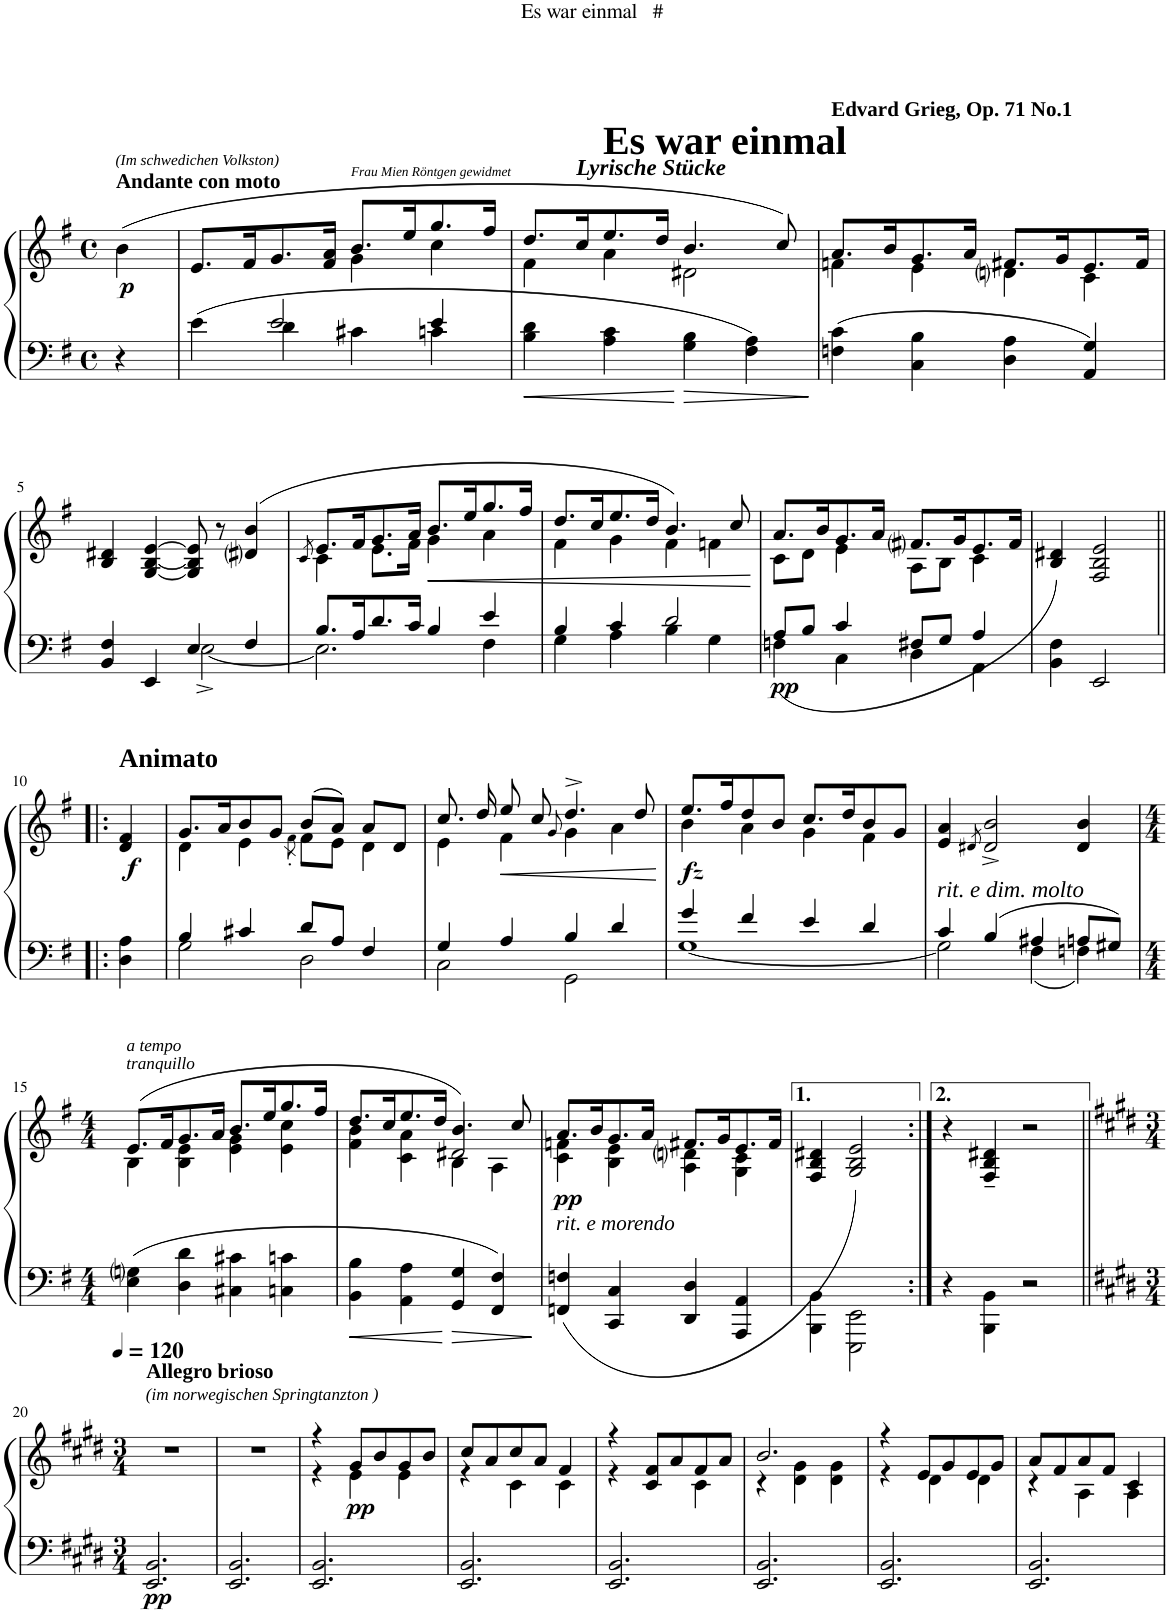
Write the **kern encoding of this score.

**kern	**kern	**dynam
*part1	*part1	*part1
*staff2	*staff1	*staff1/2
*I"Midi_1	*	*
*clefF4	*clefG2	*
*k[f#]	*k[f#]	*
*G:	*G:	*
*M4/4	*M4/4	*
*met(c)	*met(c)	*
=1	=1	=1
!	!LO:TX:a:B:t=Andante con moto	!
!	!LO:TX:a:i:t=(Im schwedichen Volkston)	!
!	!	!LO:DY:b
4r	(4b\	p
=2	=2	=2
*^	*^	*
4e\	4ryy	8.e/L	2ryy	.
.	.	16f#/K	.	.
2e/	4d\	8.g/	.	.
.	.	16f#/ 16a/Jk	.	.
!	!	!LO:TX:a:i:t=Frau Mien Röntgen gewidmet	!	!
.	4c#X\	8.b/L	4g\	.
.	.	16ee/K	.	.
4e/	4cn\	8.gg/	4cc\	.
.	.	16ff#/Jk	.	.
*v	*v	*	*	*
=3	=3	=3	=3
4B\ 4d\	8.dd/L	4f#\	.
!	!LO:TX:a:Bi:t=Lyrische Stücke	!	!
.	16cc/K	.	.
!	!LO:TX:a:B:t=Es war einmal	!	!
4A\ 4c\	8.ee/	4a\	.
.	16dd/Jk	.	.
4G\ 4B\	4.b/	2d#X\	.
4F#\ 4A\	.	.	.
.	8cc/)	.	.
=4	=4	=4	=4
!	!LO:TX:a:B:t=Edvard Grieg, Op. 71 No.1	!	!
4Fn\ 4c\	8.a/L	4fn\	.
.	16b/K	.	.
4C\ 4B\	8.g/	4e\	.
.	16a/Jk	.	.
4D\ 4A\	8.f#X/L	4dni\	.
.	16g/K	.	.
4AA/ 4G/	8.e/	4c\	.
.	16f#/Jk	.	.
*	*v	*v	*
!!LO:LB:g=z
=5	=5	=5
*^	*	*
4BB/ 4F#/	2ryy	4B/ 4d#X/	.
4EE/	.	[4G/ [4B/ [4e/	.
4E/	[2E^\	8G/] 8B/] 8e/]	.
.	.	8r	.
4F#/	.	(4d#i/ 4b/	.
=6	=6	=6	=6
.	.	8qc/	.
*	*	*^	*
8.B/L	2.E\]	8.e/L	4c\	.
16A/K	.	16f#/K	.	.
8.d/	.	8.g/	8.e\L	.
16c/Jk	.	16a/Jk	16f#\Jk	.
!	!	!	!	!LO:HP:b
4B/	.	8.b/L	4g\	<
.	.	16ee/K	.	.
4e/	4F#\	8.gg/	4a\	.
.	.	16ff#/Jk	.	.
=7	=7	=7	=7	=7
4B/	4G\	8.dd/L	4f#\	.
.	.	16cc/K	.	.
4c/	4A\	8.ee/	4g\	.
.	.	16dd/Jk	.	.
2d/	4B\	4.b/)	4f#\	.
.	(4G\	.	4fn\	.
.	.	(8cc/	.	.
*v	*v	*	*	*
*	*v	*v	*
.	.	[
=8	=8	=8
*^	*^	*
!	!	!	!	!LO:DY:b=2
8A/L	4Fn\	8.a/L	8c\L	pp
8B/J	.	.	8d\J	.
.	.	16b/K	.	.
4c/	4C\	8.g/	4e\	.
.	.	16a/Jk	.	.
8F#X/L	4D\	8.f#i/L	8A\L	.
8G/J	.	.	8B\J	.
.	.	16g/K	.	.
4A/	4AA\	8.e/	4c\	.
.	.	16f#/Jk	.	.
*v	*v	*	*	*
*	*v	*v	*
=9	=9	=9
4BB\ 4F#\	4B/ 4d#X/)	.
2EE/	2F#/ 2B/ 2e/	.
!!LO:LB:g=z
=10!|:	=10!|:	=10!|:
!	!LO:TX:a:B:t=Animato	!
!	!	!LO:DY:b
4D\ 4A\	4d/ 4f#/	f
=11	=11	=11
*^	*^	*
4B/	2G\	8.g/L	4d\	.
.	.	16a/K	.	.
4c#X/	.	8b/	4e\	.
.	.	8g/J	.	.
.	.	.	8qf#'\	.
8d/L	2D\	(8b/L	8f#\L	.
8A/J	.	8a/J)	8e\J	.
4F#/	.	8a/L	4d\	.
.	.	8d/J	.	.
=12	=12	=12	=12	=12
4G/	2C\	8.cc/	4e\	.
.	.	16dd/	.	.
!	!	!	!	!LO:HP:b
4A/	.	8ee/	4f#\	<
.	.	8cc/	.	.
.	.	8qg/	.	.
4B/	2GG\	4.dd^/	4g\	.
4d/	.	.	4a\	.
.	.	8dd/	.	.
*v	*v	*	*	*
*	*v	*v	*
.	.	[
=13	=13	=13
*^	*^	*
!	!	!	!	!LO:DY:b
4g/	[1G	8.ee/L	4b\	fz
.	.	16ff#/K	.	.
4f#/	.	8dd/	4a\	.
.	.	8b/J	.	.
4e/	.	8.cc/L	4g\	.
.	.	16dd/K	.	.
4d/	.	8b/	4f#\	.
.	.	8g/J	.	.
*	*	*v	*v	*
=14	=14	=14	=14
!LO:TX:a:i:t=rit. e dim. molto	!	!	!
4c/	2G\]	4e/ 4a/	.
.	.	8qd#X/	.
4B/	.	2d#/^ 2b/^	.
4A#X/	4F#\	.	.
8An/L	4Fn\	4d#/ 4b/	.
8G#X/J	.	.	.
*v	*v	*	*
!!LO:LB:g=z
=15	=15	=15
*M4/4	*M4/4	*
*	*^	*
!	!LO:TX:a:i:t=a tempo	!	!
!	!LO:TX:a:t=tranquillo	!	!
4E\ 4Gni\	(8.e/L	4B\	.
.	16f#/K	.	.
4D\ 4d\	8.g/	4B\ 4e\	.
.	16a/Jk	.	.
4C#X\ 4c#X\	8.b/L	4e\ 4g\	.
.	16ee/K	.	.
4Cn\ 4cn\	8.gg/	4e\ 4cc\	.
.	16ff#/Jk	.	.
=16	=16	=16	=16
*	*	*^	*
4BB\ 4B\	8.dd/L	4f#\ 4b\	2ryy	.
.	16cc/K	.	.	.
4AA\ 4A\	8.ee/	4c\ 4a\	.	.
.	16dd/Jk	.	.	.
4GG/ 4G/	4.b/)	4B\	2d#X/	.
4FF#/ 4F#/	.	4A\	.	.
.	8cc/	.	.	.
*	*	*v	*v	*
=17	=17	=17	=17
!LO:TX:a:i:t=rit. e morendo	!	!	!
!	!	!	!LO:DY:b
(4FFn/ 4Fn/	8.a/L	4c\ 4fn\	pp
.	16b/K	.	.
4CC/ 4C/	8.g/	4B\ 4e\	.
.	16a/Jk	.	.
4DD/ 4D/	8.f#X/L	4A\ 4dni\	.
.	16g/K	.	.
4AAA/ 4AA/	8.e/	4G\ 4c\	.
.	16f#/Jk	.	.
*	*v	*v	*
=18	=18	=18
4BBB\ 4BB\	4F#/ 4B/ 4d#X/	.
2EEE\ 2EE\	2G/ 2B/ 2e/)	.
=19:|!	=19:|!	=19:|!
4r	4r	.
4BBB\ 4BB\	4F#/~ 4B/~ 4d#X/~	.
2r	2r	.
!!LO:LB:g=z
=20||	=20||	=20||
*k[f#c#g#d#]	*k[f#c#g#d#]	*
*M3/4	*M3/4	*
*	*MM120	*
!	!LO:TX:a:i:t=(im norwegischen Springtanzton )	!
!	!LO:TX:a:B:t=Allegro brioso	!
!	!	!LO:DY:b=2
2.EE/ 2.BB/	2.r	pp
=21	=21	=21
2.EE/ 2.BB/	2.r	.
=22	=22	=22
*	*^	*
2.EE/ 2.BB/	4r	4r	.
!	!	!	!LO:DY:b
.	8g#/L	4e\	pp
.	8b/	.	.
.	8g#/	4e\	.
.	8b/J	.	.
=23	=23	=23	=23
2.EE/ 2.BB/	8cc#/L	4r	.
.	8a/	.	.
.	8cc#/	4c#\	.
.	8a/J	.	.
.	4f#/	4c#\	.
=24	=24	=24	=24
2.EE/ 2.BB/	4r	4r	.
.	8c#/ 8f#/L	4ryy	.
.	8a/	.	.
.	8f#/	4c#\	.
.	8a/J	.	.
=25	=25	=25	=25
2.EE/ 2.BB/	2.b/	4r	.
.	.	4d#\ 4g#\	.
.	.	4d#\ 4g#\	.
=26	=26	=26	=26
2.EE/ 2.BB/	4r	4r	.
.	8e/L	4d#\	.
.	8g#/	.	.
.	8e/	4d#\	.
.	8g#/J	.	.
=27	=27	=27	=27
2.EE/ 2.BB/	8a/L	4r	.
.	8f#/	.	.
.	8a/	4A\	.
.	8f#/J	.	.
.	4c#/	4A\	.
*	*v	*v	*
=	=	=
*-	*-	*-
